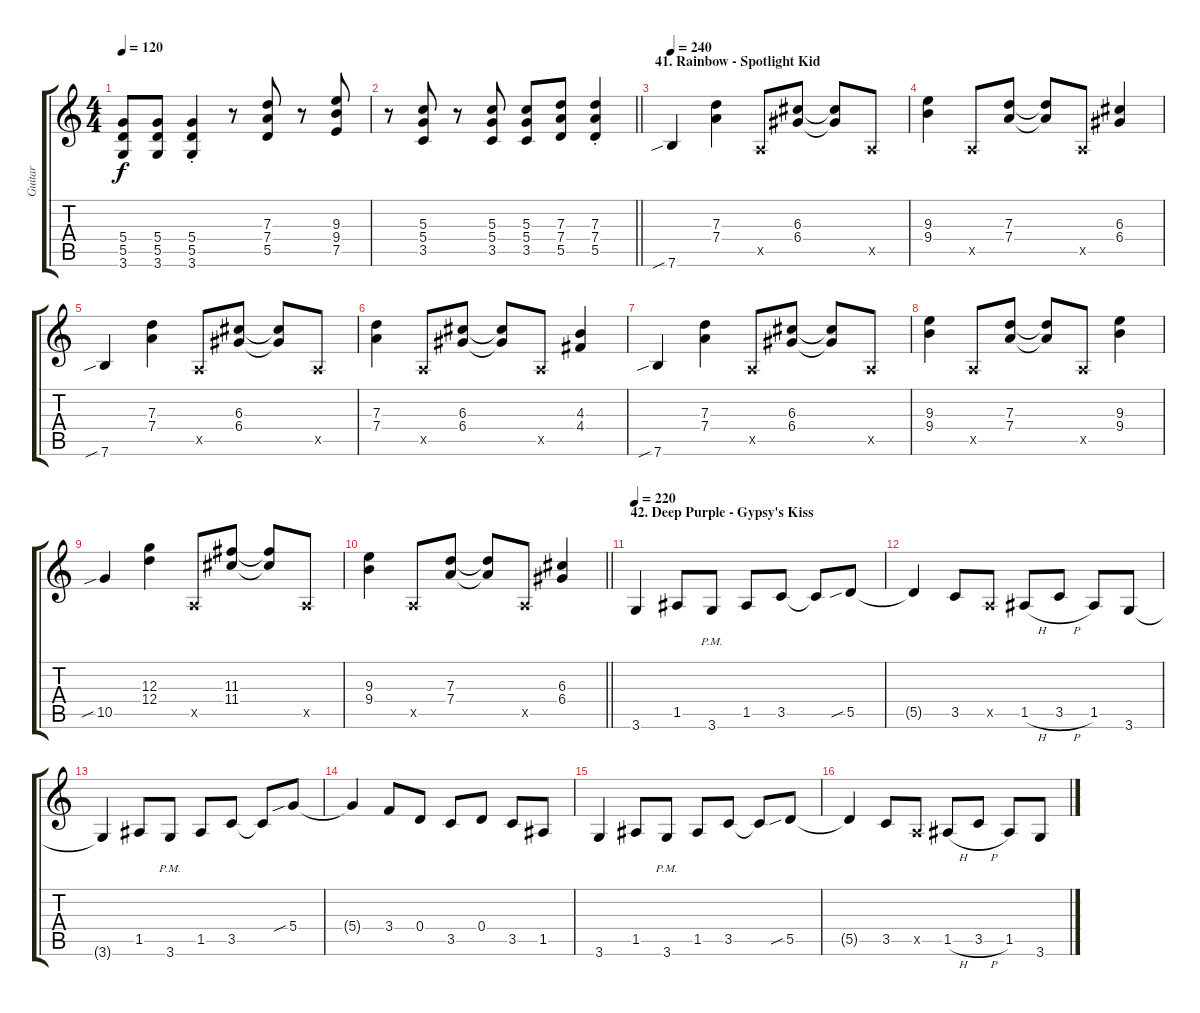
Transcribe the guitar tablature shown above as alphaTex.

\track ("Guitar" "Guitar") {instrument overdrivenguitar}
\staff {score tabs}
\tuning (E4 B3 G3 D3 A2 E2) {hide}
\ts (4 4)
\tempo 120
\clef g2
\ks c
(5.4 5.5 3.6).8{dy f} (5.4 5.5 3.6).8 (5.4{st} 5.5{st} 3.6{st}).4 r.8 (7.3 7.4 5.5).8 r.8 (9.3 9.4 7.5).8 |
\barLineRight lightlight
r.8 (5.3 5.4 3.5).8 r.8 (5.3 5.4 3.5).8 (5.3 5.4 3.5).8 (7.3 7.4 5.5).8 (7.3{st} 7.4{st} 5.5{st}).4 |
\section ("" "41. Rainbow - Spotlight Kid")
\tempo 240
7.6{sib}.4 (7.3 7.4).4 0.5{x}.8 (6.3 6.4).8 (6.3{t} 6.4{t}).8 0.5{x}.8 |
(9.3 9.4).4 0.5{x}.8 (7.3 7.4).8 (7.3{t} 7.4{t}).8 0.5{x}.8 (6.3 6.4).4 |
7.6{sib}.4 (7.3 7.4).4 0.5{x}.8 (6.3 6.4).8 (6.3{t} 6.4{t}).8 0.5{x}.8 |
(7.3 7.4).4 0.5{x}.8 (6.3 6.4).8 (6.3{t} 6.4{t}).8 0.5{x}.8 (4.3 4.4).4 |
7.6{sib}.4 (7.3 7.4).4 0.5{x}.8 (6.3 6.4).8 (6.3{t} 6.4{t}).8 0.5{x}.8 |
(9.3 9.4).4 0.5{x}.8 (7.3 7.4).8 (7.3{t} 7.4{t}).8 0.5{x}.8 (9.3 9.4).4 |
10.5{sib}.4 (12.3 12.4).4 0.5{x}.8 (11.3 11.4).8 (11.3{t} 11.4{t}).8 0.5{x}.8 |
\barLineRight lightlight
(9.3 9.4).4 0.5{x}.8 (7.3 7.4).8 (7.3{t} 7.4{t}).8 0.5{x}.8 (6.3 6.4).4 |
\section ("" "42. Deep Purple - Gypsy's Kiss")
\tempo 220
3.6.4 1.5.8 3.6{pm}.8 1.5.8 3.5.8 3.5{t}.8 5.5{sib}.8 |
5.5{t}.4 3.5.8 0.5{x}.8 1.5{h}.8 3.5{h}.8 1.5.8 3.6.8 |
3.6{t}.4 1.5.8 3.6{pm}.8 1.5.8 3.5.8 3.5{t}.8 5.4{sib}.8 |
5.4{t}.4 3.4.8 0.4.8 3.5.8 0.4.8 3.5.8 1.5.8 |
3.6.4 1.5.8 3.6{pm}.8 1.5.8 3.5.8 3.5{t}.8 5.5{sib}.8 |
5.5{t}.4 3.5.8 0.5{x}.8 1.5{h}.8 3.5{h}.8 1.5.8 3.6.8
